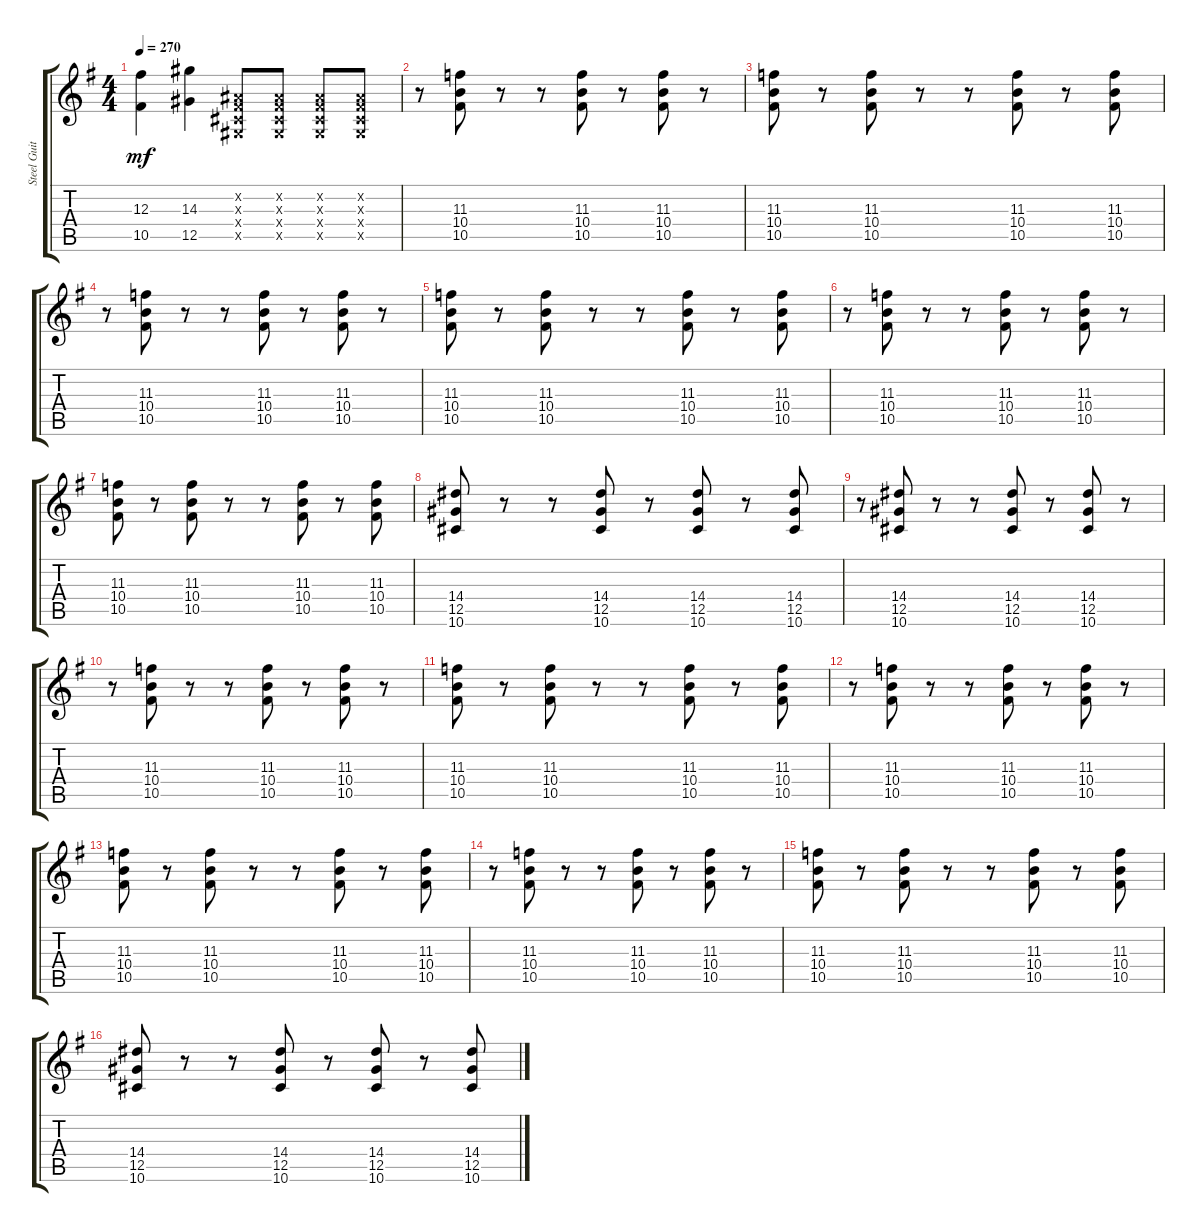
\track ("Steel Guitar" "Steel Guit") {instrument acousticguitarsteel}
\staff {score tabs}
\tuning (Eb4 Bb3 Gb3 Db3 Ab2 Eb2) {hide}
\ts (4 4)
\tempo 270
\clef g2
\ks eminor
(12.3{t} 10.5{t}).4{dy mf} (14.3 12.5).4 (0.2{x} 0.3{x} 0.4{x} 0.5{x}).8 (0.2{x} 0.3{x} 0.4{x} 0.5{x}).8 (0.2{x} 0.3{x} 0.4{x} 0.5{x}).8 (0.2{x} 0.3{x} 0.4{x} 0.5{x}).8 |
r.8 (11.3 10.4 10.5).8 r.8 r.8 (11.3 10.4 10.5).8 r.8 (11.3 10.4 10.5).8 r.8 |
(11.3 10.4 10.5).8 r.8 (11.3 10.4 10.5).8 r.8 r.8 (11.3 10.4 10.5).8 r.8 (11.3 10.4 10.5).8 |
r.8 (11.3 10.4 10.5).8 r.8 r.8 (11.3 10.4 10.5).8 r.8 (11.3 10.4 10.5).8 r.8 |
(11.3 10.4 10.5).8 r.8 (11.3 10.4 10.5).8 r.8 r.8 (11.3 10.4 10.5).8 r.8 (11.3 10.4 10.5).8 |
r.8 (11.3 10.4 10.5).8 r.8 r.8 (11.3 10.4 10.5).8 r.8 (11.3 10.4 10.5).8 r.8 |
(11.3 10.4 10.5).8 r.8 (11.3 10.4 10.5).8 r.8 r.8 (11.3 10.4 10.5).8 r.8 (11.3 10.4 10.5).8 |
(14.4 12.5 10.6).8 r.8 r.8 (14.4 12.5 10.6).8 r.8 (14.4 12.5 10.6).8 r.8 (14.4 12.5 10.6).8 |
r.8 (14.4 12.5 10.6).8 r.8 r.8 (14.4 12.5 10.6).8 r.8 (14.4 12.5 10.6).8 r.8 |
r.8 (11.3 10.4 10.5).8 r.8 r.8 (11.3 10.4 10.5).8 r.8 (11.3 10.4 10.5).8 r.8 |
(11.3 10.4 10.5).8 r.8 (11.3 10.4 10.5).8 r.8 r.8 (11.3 10.4 10.5).8 r.8 (11.3 10.4 10.5).8 |
r.8 (11.3 10.4 10.5).8 r.8 r.8 (11.3 10.4 10.5).8 r.8 (11.3 10.4 10.5).8 r.8 |
(11.3 10.4 10.5).8 r.8 (11.3 10.4 10.5).8 r.8 r.8 (11.3 10.4 10.5).8 r.8 (11.3 10.4 10.5).8 |
r.8 (11.3 10.4 10.5).8 r.8 r.8 (11.3 10.4 10.5).8 r.8 (11.3 10.4 10.5).8 r.8 |
(11.3 10.4 10.5).8 r.8 (11.3 10.4 10.5).8 r.8 r.8 (11.3 10.4 10.5).8 r.8 (11.3 10.4 10.5).8 |
(14.4 12.5 10.6).8 r.8 r.8 (14.4 12.5 10.6).8 r.8 (14.4 12.5 10.6).8 r.8 (14.4 12.5 10.6).8
